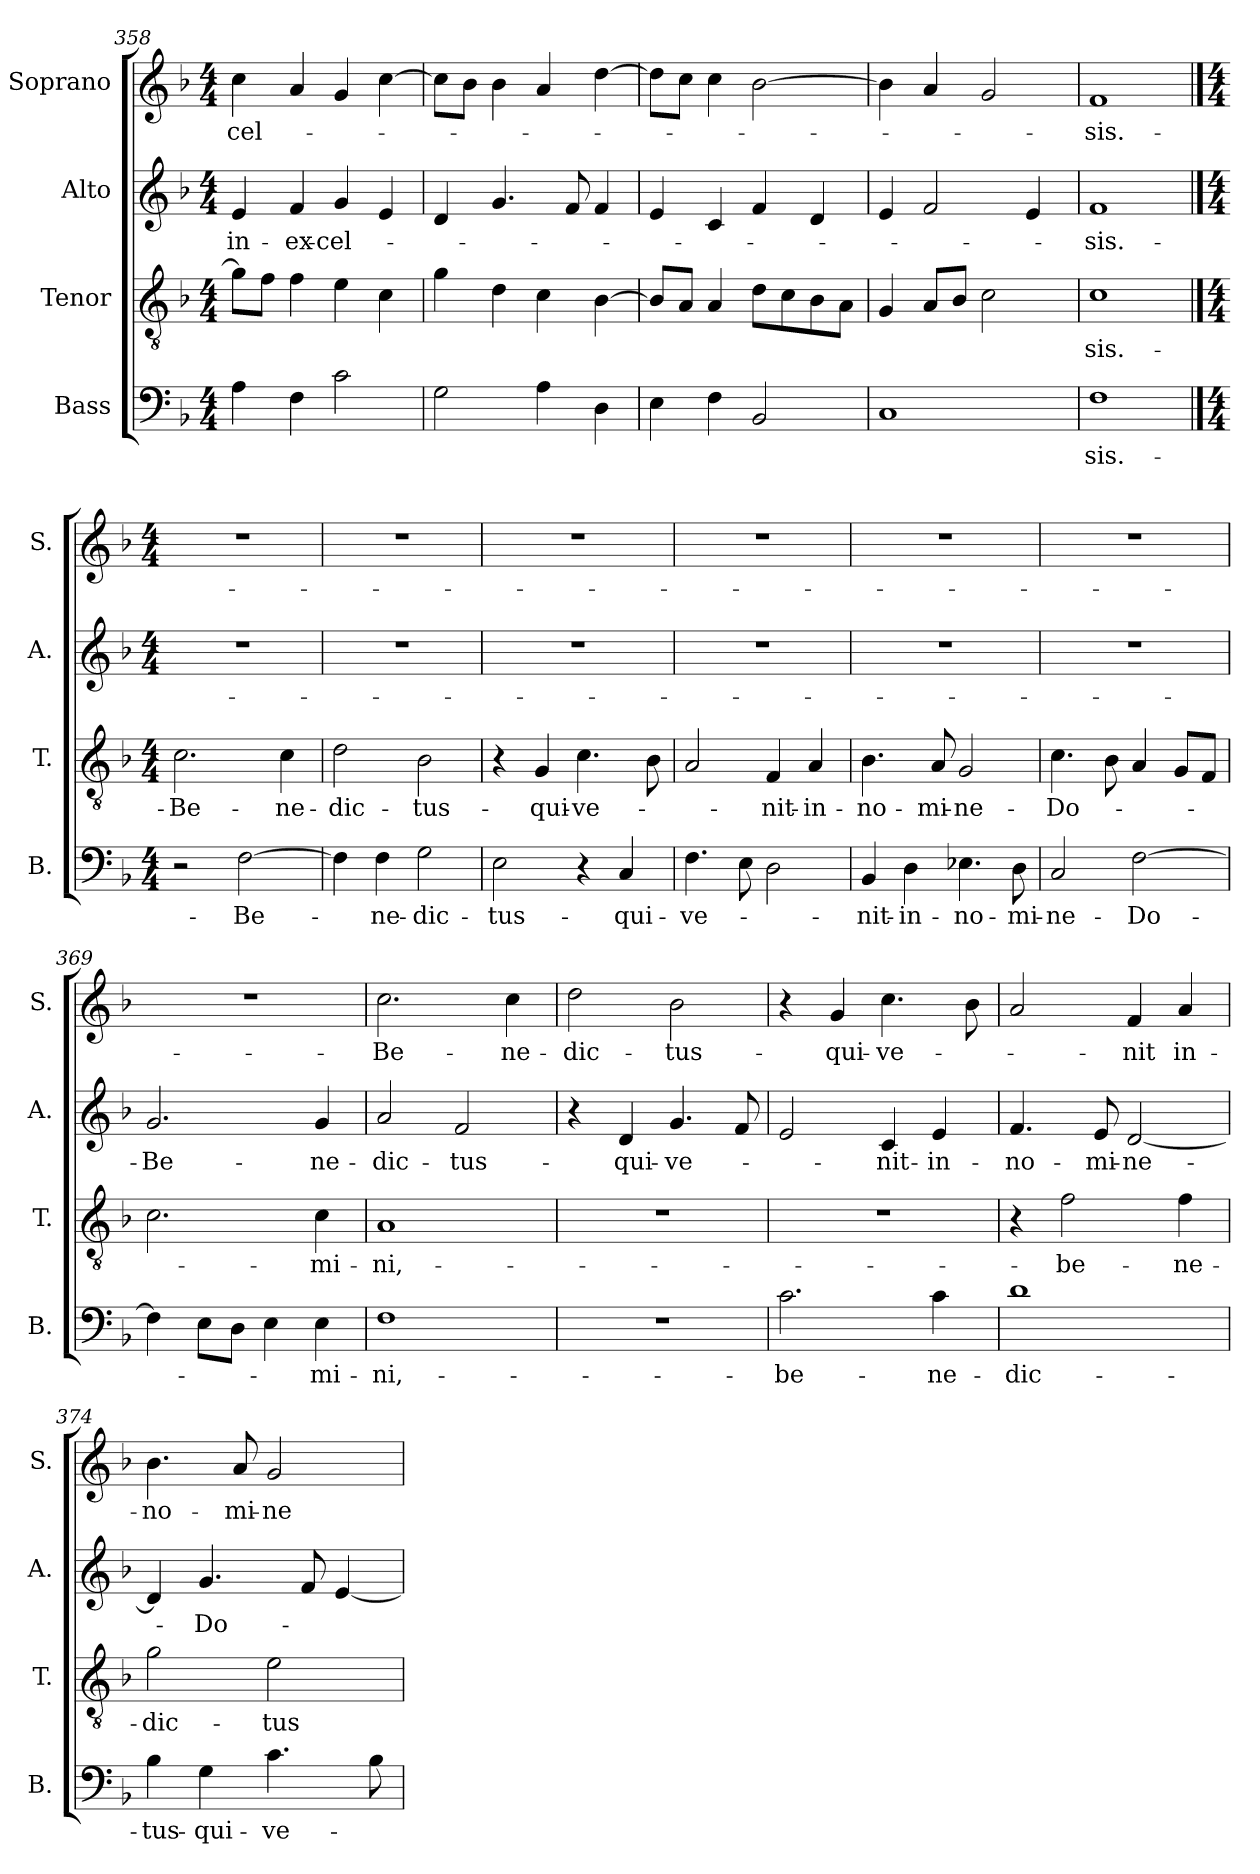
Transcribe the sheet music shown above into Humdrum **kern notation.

**kern	**text	**kern	**text	**kern	**text	**kern	**text
*part4	*part4	*part3	*part3	*part2	*part2	*part1	*part1
*staff4	*staff4	*staff3	*staff3	*staff2	*staff2	*staff1	*staff1
*I"Bass	*	*I"Tenor	*	*I"Alto	*	*I"Soprano	*
*I'B.	*	*I'T.	*	*I'A.	*	*I'S.	*
*clefF4	*	*clefGv2	*	*clefG2	*	*clefG2	*
*	*	*ITrd7c12	*	*	*	*	*
*k[b-]	*	*k[b-]	*	*k[b-]	*	*k[b-]	*
*F:	*	*F:	*	*F:	*	*F:	*
*M4/4	*	*M4/4	*	*M4/4	*	*M4/4	*
=358	=358	=358	=358	=358	=358	=358	=358
!	!	!	!	!	!LO:LY:b	!	!LO:LY:b
4A\	.	8G\L]	.	4e/	in-	4cc\	-cel-
.	.	8F\J	.	.	.	.	.
!	!	!	!	!	!LO:LY:b	!	!
4F\	.	4F\	.	4f/	-ex-	4a/	.
!	!	!	!	!	!LO:LY:b	!	!
2c\	.	4E\	.	4g/	-cel-	4g/	.
.	.	4C\	.	4e/	.	[4cc\	.
!!LO:LB:g=z
=359	=359	=359	=359	=359	=359	=359	=359
2G\	.	4G\	.	4d/	.	8cc\L]	.
.	.	.	.	.	.	8b-\J	.
.	.	4D\	.	4.g/	.	4b-\	.
4A\	.	4C\	.	.	.	4a/	.
.	.	.	.	8f/	.	.	.
4D\	.	[4BB-\	.	4f/	.	[4dd\	.
=360	=360	=360	=360	=360	=360	=360	=360
4E\	.	8BB-/L]	.	4e/	.	8dd\L]	.
.	.	8AA/J	.	.	.	8cc\J	.
4F\	.	4AA/	.	4c/	.	4cc\	.
2BB-/	.	8D\L	.	4f/	.	[2b-\	.
.	.	8C\	.	.	.	.	.
.	.	8BB-\	.	4d/	.	.	.
.	.	8AA\J	.	.	.	.	.
=361	=361	=361	=361	=361	=361	=361	=361
1C	.	4GG/	.	4e/	.	4b-\]	.
.	.	8AA/L	.	2f/	.	4a/	.
.	.	8BB-/J	.	.	.	.	.
.	.	2C\	.	.	.	2g/	.
.	.	.	.	4e/	.	.	.
=362	=362	=362	=362	=362	=362	=362	=362
!	!LO:LY:b	!	!LO:LY:b	!	!LO:LY:b	!	!LO:LY:b
1F	-sis.-	1C	-sis.-	1f	-sis.-	1f	-sis.-
!!LO:LB:g=z
==363	==363	==363	==363	==363	==363	==363	==363
*M4/4	*	*M4/4	*	*M4/4	*	*M4/4	*
!	!	!	!LO:LY:b	!	!	!	!
2r	.	2.C\	-Be-	1r	.	1r	.
!	!LO:LY:b	!	!	!	!	!	!
[2F\	-Be-	.	.	.	.	.	.
!	!	!	!LO:LY:b	!	!	!	!
.	.	4C\	-ne-	.	.	.	.
=364	=364	=364	=364	=364	=364	=364	=364
!	!	!	!LO:LY:b	!	!	!	!
4F\]	.	2D\	-dic-	1r	.	1r	.
!	!LO:LY:b	!	!	!	!	!	!
4F\	-ne-	.	.	.	.	.	.
!	!LO:LY:b	!	!LO:LY:b	!	!	!	!
2G\	-dic-	2BB-\	-tus-	.	.	.	.
=365	=365	=365	=365	=365	=365	=365	=365
!	!LO:LY:b	!	!	!	!	!	!
2E\	-tus-	4r	.	1r	.	1r	.
!	!	!	!LO:LY:b	!	!	!	!
.	.	4GG/	-qui-	.	.	.	.
!	!	!	!LO:LY:b	!	!	!	!
4r	.	4.C\	-ve-	.	.	.	.
!	!LO:LY:b	!	!	!	!	!	!
4C/	-qui-	.	.	.	.	.	.
.	.	8BB-\	.	.	.	.	.
=366	=366	=366	=366	=366	=366	=366	=366
!	!LO:LY:b	!	!	!	!	!	!
4.F\	-ve-	2AA/	.	1r	.	1r	.
8E\	.	.	.	.	.	.	.
!	!	!	!LO:LY:b	!	!	!	!
2D\	.	4FF/	-nit-	.	.	.	.
!	!	!	!LO:LY:b	!	!	!	!
.	.	4AA/	-in-	.	.	.	.
=367	=367	=367	=367	=367	=367	=367	=367
!	!LO:LY:b	!	!LO:LY:b	!	!	!	!
4BB-/	-nit-	4.BB-\	-no-	1r	.	1r	.
!	!LO:LY:b	!	!	!	!	!	!
4D\	-in-	.	.	.	.	.	.
!	!	!	!LO:LY:b	!	!	!	!
.	.	8AA/	-mi-	.	.	.	.
!	!LO:LY:b	!	!LO:LY:b	!	!	!	!
4.E-X\	-no-	2GG/	-ne-	.	.	.	.
!	!LO:LY:b	!	!	!	!	!	!
8D\	-mi-	.	.	.	.	.	.
=368	=368	=368	=368	=368	=368	=368	=368
!	!LO:LY:b	!	!LO:LY:b	!	!	!	!
2C/	-ne-	4.C\	-Do-	1r	.	1r	.
.	.	8BB-\	.	.	.	.	.
!	!LO:LY:b	!	!	!	!	!	!
[2F\	-Do-	4AA/	.	.	.	.	.
.	.	8GG/L	.	.	.	.	.
.	.	8FF/J	.	.	.	.	.
!!LO:PB:g=z
=369	=369	=369	=369	=369	=369	=369	=369
!	!	!	!	!	!LO:LY:b	!	!
4F\]	.	2.C\	.	2.g/	-Be-	1r	.
8E\L	.	.	.	.	.	.	.
8D\J	.	.	.	.	.	.	.
4E\	.	.	.	.	.	.	.
!	!LO:LY:b	!	!LO:LY:b	!	!LO:LY:b	!	!
4E\	-mi-	4C\	-mi-	4g/	-ne-	.	.
=370	=370	=370	=370	=370	=370	=370	=370
!	!LO:LY:b	!	!LO:LY:b	!	!LO:LY:b	!	!LO:LY:b
1F	-ni,-	1AA	-ni,-	2a/	-dic-	2.cc\	-Be-
!	!	!	!	!	!LO:LY:b	!	!
.	.	.	.	2f/	-tus-	.	.
!	!	!	!	!	!	!	!LO:LY:b
.	.	.	.	.	.	4cc\	-ne-
=371	=371	=371	=371	=371	=371	=371	=371
!	!	!	!	!	!	!	!LO:LY:b
1r	.	1r	.	4r	.	2dd\	-dic-
!	!	!	!	!	!LO:LY:b	!	!
.	.	.	.	4d/	-qui-	.	.
!	!	!	!	!	!LO:LY:b	!	!LO:LY:b
.	.	.	.	4.g/	-ve-	2b-\	-tus-
.	.	.	.	8f/	.	.	.
=372	=372	=372	=372	=372	=372	=372	=372
!	!LO:LY:b	!	!	!	!	!	!
2.c\	-be-	1r	.	2e/	.	4r	.
!	!	!	!	!	!	!	!LO:LY:b
.	.	.	.	.	.	4g/	-qui-
!	!	!	!	!	!LO:LY:b	!	!LO:LY:b
.	.	.	.	4c/	-nit-	4.cc\	-ve-
!	!LO:LY:b	!	!	!	!LO:LY:b	!	!
4c\	-ne-	.	.	4e/	-in-	.	.
.	.	.	.	.	.	8b-\	.
=373	=373	=373	=373	=373	=373	=373	=373
!	!LO:LY:b	!	!	!	!LO:LY:b	!	!
1d	-dic-	4r	.	4.f/	-no-	2a/	.
!	!	!	!LO:LY:b	!	!	!	!
.	.	2F\	-be-	.	.	.	.
!	!	!	!	!	!LO:LY:b	!	!
.	.	.	.	8e/	-mi-	.	.
!	!	!	!	!	!LO:LY:b	!	!LO:LY:b
.	.	.	.	[2d/	-ne-	4f/	-nit
!	!	!	!LO:LY:b	!	!	!	!LO:LY:b
.	.	4F\	-ne-	.	.	4a/	in-
=374	=374	=374	=374	=374	=374	=374	=374
!	!LO:LY:b	!	!LO:LY:b	!	!	!	!LO:LY:b
4B-\	-tus-	2G\	-dic-	4d/]	.	4.b-\	-no-
!	!LO:LY:b	!	!	!	!LO:LY:b	!	!
4G\	-qui-	.	.	4.g/	-Do-	.	.
!	!	!	!	!	!	!	!LO:LY:b
.	.	.	.	.	.	8a/	-mi-
!	!LO:LY:b	!	!LO:LY:b	!	!	!	!LO:LY:b
4.c\	-ve-	2E\	-tus-	.	.	2g/	-ne-
.	.	.	.	8f/	.	.	.
.	.	.	.	[4e/	.	.	.
8B-\	.	.	.	.	.	.	.
=	=	=	=	=	=	=	=
*-	*-	*-	*-	*-	*-	*-	*-
